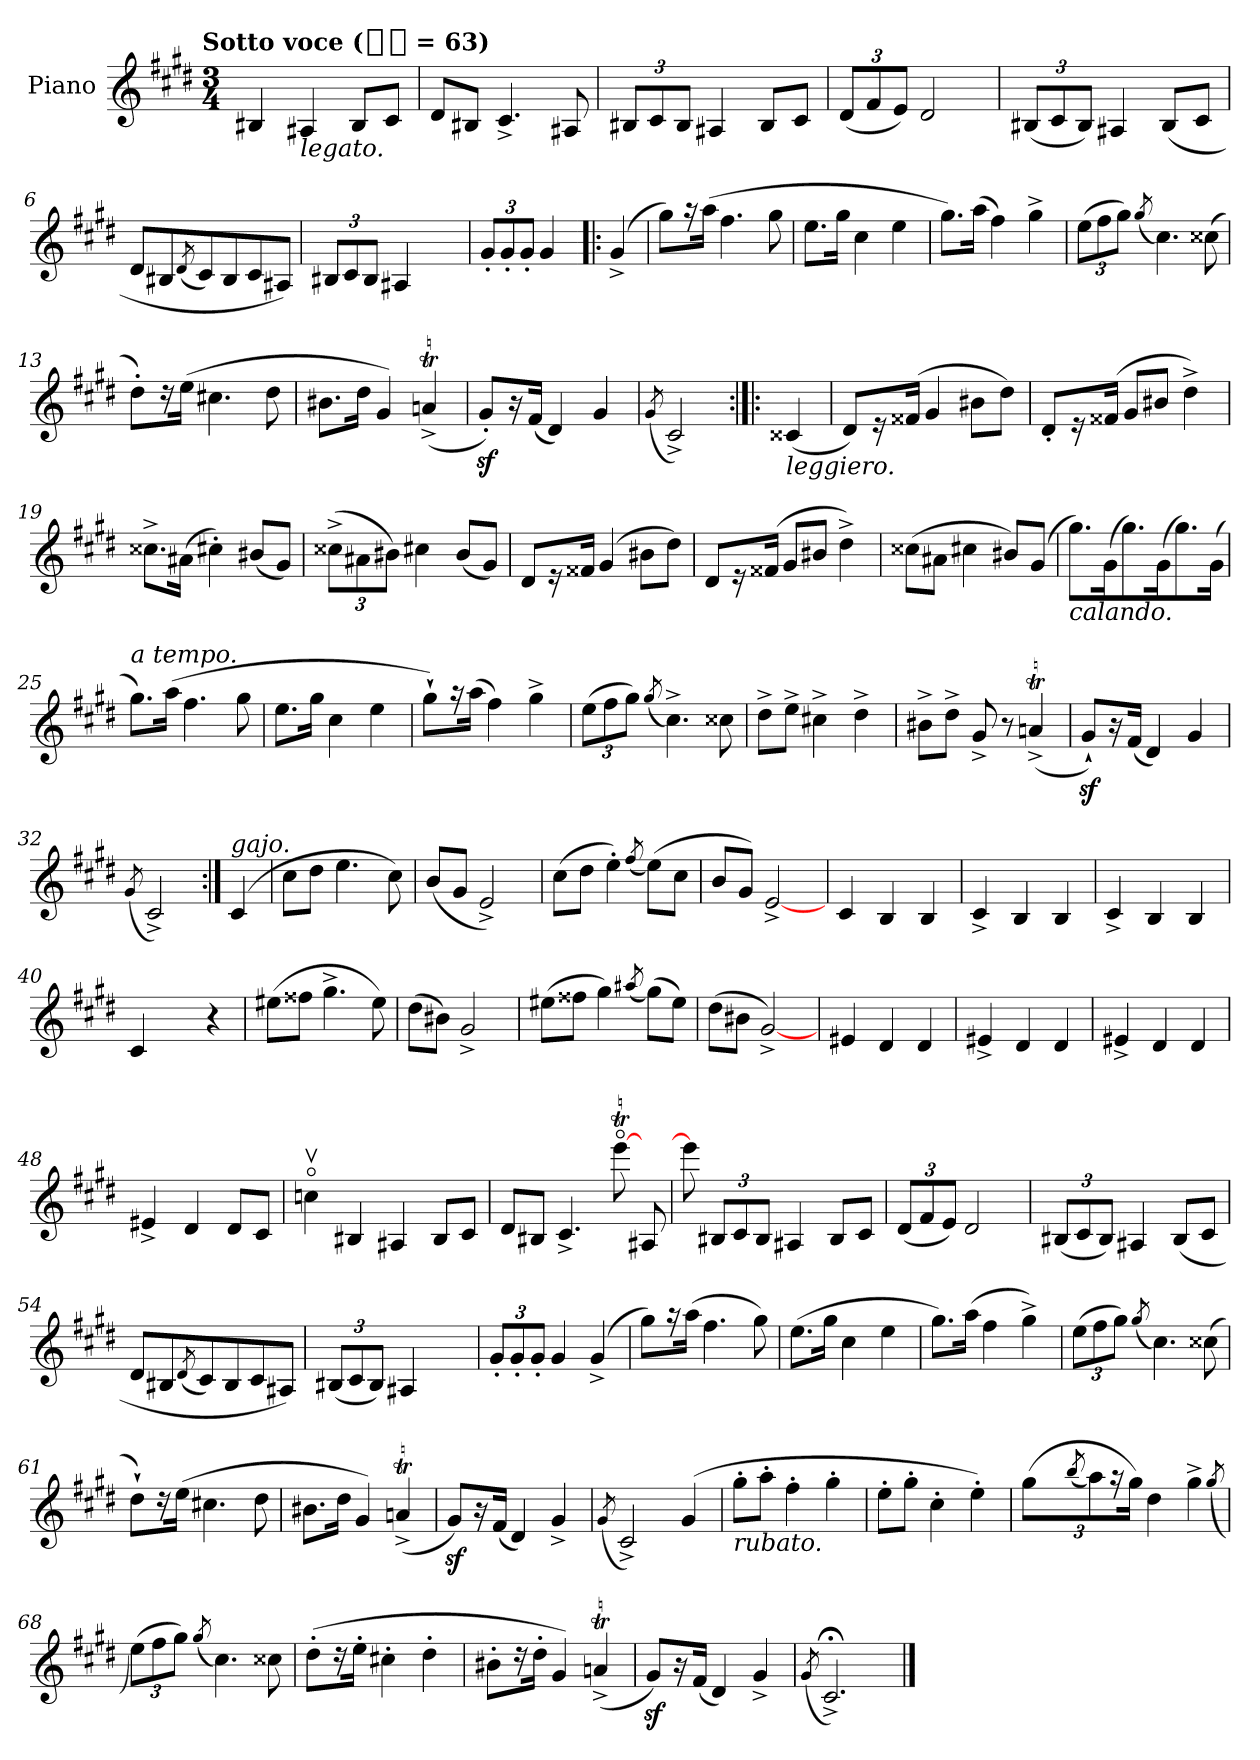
**kern
*part1
*staff1
*I"Piano
*I'Pno
*clefG2
*k[f#c#g#d#]
*c#:
!!LO:TX:omd:t=Sotto voce ([half-dot] = 63)
*M3/4
*MM189
=1
4B#X/
!LO:TX:b:i:t=legato.
4A#X/
8B#/L
8c#/J
=2
8d#L
8B#XJ
4.c#^
8A#X/
=3
12B#X/L
12c#/
12B#/J
4A#X/
8B#/L
8c#/J
=4
(12d#L
12f#
12eJ)
2d#
=5
(12B#X/L
12c#/
12B#/J)
4A#X/
(8B#/L
8c#/J
=6
8d#L
8B#X
(8qd#
8c#)
8B#
8c#
8A#XJ)
=7
12B#X/L
12c#/
12B#/J
4A#X/
4ryy
=8
12g#'L
12g#'
12g#'J
4g#
=!|:
(4g#^>
=9
8gg#L)
16r
(16aaJk
4.ff#
8gg#
=10
8.eeL
16gg#Jk
4cc#
4ee
=11
8.gg#L)
(16aaJk
4ff#)
4gg#^
=12
(12eeL
12ff#
12gg#J)
(8qgg#
4.cc#)
(8cc##X
=13
8dd#'L)
16r
(16eeJk
4.cc#X
8dd#
=14
8.b#XL
16dd#Jk
4g#)
(4anT^
=15
8g#z'L)
16r
(16f#Jk
4d#)
4g#
=16
(8qg#
2c#^)
=:|!|:
!LO:TX:b:i:t=leggiero.
(4c##X
=17
8d#L)
16r
(16f##XJk
4g#
8b#XL
8dd#J)
=18
8d#'L
16r
(16f##XJk
8g#L
8b#XJ
4dd#^)
=19
8.cc##X^L
(16a#XJk
4cc#X')
(8b#XL
8g#J)
=20
(12cc##X^L
12a#X
12b#XJ)
4cc#X
(8b#L
8g#J)
=21
8d#L
16r
16f##XJk
(4g#
8b#XL
8dd#J)
=22
8d#L
16r
(16f##XJk
8g#L
8b#XJ
4dd#^)
=23
(8cc##XL
8a#XJ
4cc#X
8b#XL)
(8g#J
=24
!LO:TX:b:i:t=calando.
8.gg#L)
(16g#K
8.gg#)
(16g#K
8.gg#)
(16g#Jk
=25
!LO:TX:a:i:t=a tempo.
8.gg#L)
(16aaJk
4.ff#
8gg#
=26
8.eeL
16gg#Jk
4cc#
4ee
=27
8gg#`L)
16r
(16aaJk
4ff#)
4gg#^
=28
(12eeL
12ff#
12gg#J)
(8qgg#
4.cc#^)
8cc##X
=29
8dd#^L
8ee^J
4cc#X^
4dd#^
=30
8b#X^L
8dd#^J
8g#^
8r
(4anT^
=31
8g#z`L)
16r
(16f#Jk
4d#)
4g#
=32
(8qg#
2c#^)
=:|!
!LO:TX:a:i:t=gajo.
(4c#
=33
8cc#L
8dd#J
4.ee
8cc#)
=34
(8bL
8g#J
2e^)
=35
(8cc#L
8dd#J
4ee')
(8qff#
(8eeL)
8cc#J
=36
8bL
8g#J)
[2e^
=37
4c#
4B
4B
=38
4c#^
4B
4B
=39
4c#^
4B
4B
=40
4c#
4ryy
4r
=41
(8ee#XL
8ff##XJ
4.gg#^
8ee#)
=42
(8dd#L
8b#XJ)
2g#^
=43
(8ee#XL
8ff##XJ
4gg#)
(8qaa#X
(8gg#L)
8ee#J)
=44
(8dd#L
8b#XJ
[>2g#^)
=45
4e#X
4d#
4d#
=46
4e#X^
4d#
4d#
=47
4e#X^
4d#
4d#
=48
4e#X^
4d#
8d#L
8c#J
=49
4ccnov
4B#X/
4A#X/
8B#/L
8c#/J
=50
8d#L
8B#XJ
4.c#^
[8eeeto
8A#X/
=51
8eee]
12B#X/L
12c#/
12B#/J
4A#X/
8B#/L
8c#/J
=52
(12d#L
12f#
12eJ)
2d#
=53
(12B#X/L
12c#/
12B#/J)
4A#X/
(8B#/L
8c#/J
=54
8d#L
8B#X
(8qd#
8c#)
8B#
8c#
8A#XJ)
=55
(>12B#X/L
12c#/
12B#/J)
4A#X/
4ryy
=56
12g#'L
12g#'
12g#'J
4g#
(4g#^
=57
8gg#L)
16r
(16aaJk
4.ff#
8gg#)
=58
(8.eeL
16gg#Jk
4cc#
4ee
=59
8.gg#L)
(16aaJk
4ff#
4gg#^)
=60
(12eeL
12ff#
12gg#J)
(8qgg#
4.cc#)
(8cc##X
=61
8dd#`L)
16rdd
(16eeJk
4.cc#X
8dd#
=62
8.b#XL
16dd#Jk
4g#)
(4anT^
=63
8g#zL)
16r
(16f#Jk
4d#)
4g#^
=64
(8qg#
2c#^)
(>4g#
=65
!LO:TX:b:i:t=rubato.
8gg#'L
8aa'J
4ff#'
4gg#'
=66
8ee'L
8gg#'J
4cc#'
4ee')
=67
(12gg#L
(8qbb
12aa)
24raa
24gg#Jk)
4dd#
4gg#^
(8qgg#
=68
(12eeL)
12ff#
12gg#J)
(8qgg#
4.cc#)
8cc##X
=69
(8dd#'L
16rdd
16ee'Jk
4cc#X'
4dd#'
=70
8b#X'L
16rdd
16dd#'Jk
4g#)
(4anT^
=71
8g#zL)
16r
(16f#Jk
4d#)
4g#^
=72
(8qg#
2.c#;<^)
==
*-
